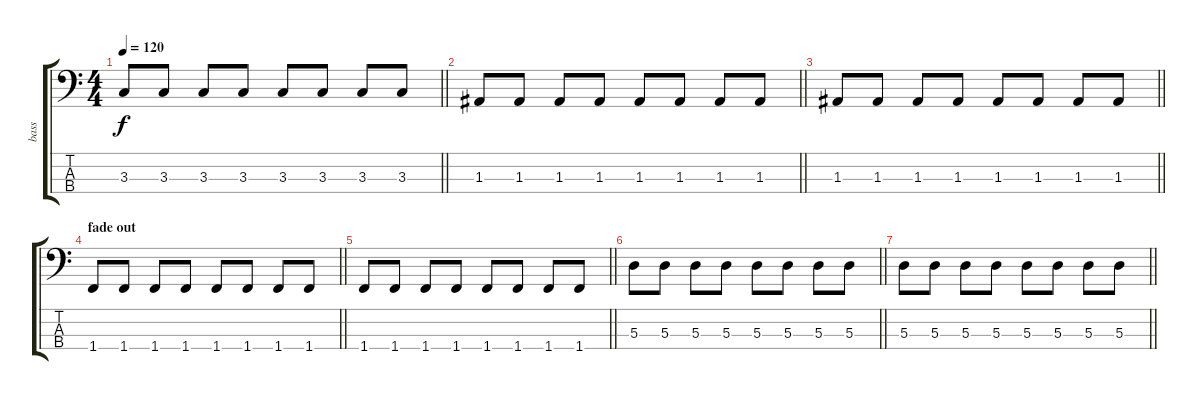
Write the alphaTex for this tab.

\track ("bass " "bass ") {instrument electricbassfinger}
\staff {score tabs}
\tuning (G2 D2 A1 E1) {hide}
\ts (4 4)
\tempo 120
\clef f4
\barLineRight lightlight
\ks c
3.3.8{dy f} 3.3.8 3.3.8 3.3.8 3.3.8 3.3.8 3.3.8 3.3.8 |
\barLineRight lightlight
1.3.8 1.3.8 1.3.8 1.3.8 1.3.8 1.3.8 1.3.8 1.3.8 |
\barLineRight lightlight
1.3.8 1.3.8 1.3.8 1.3.8 1.3.8 1.3.8 1.3.8 1.3.8 |
\section ("" "fade out")
\barLineRight lightlight
1.4.8 1.4.8 1.4.8 1.4.8 1.4.8 1.4.8 1.4.8 1.4.8 |
\barLineRight lightlight
1.4.8 1.4.8 1.4.8 1.4.8 1.4.8 1.4.8 1.4.8 1.4.8 |
\barLineRight lightlight
5.3.8 5.3.8 5.3.8 5.3.8 5.3.8 5.3.8 5.3.8 5.3.8 |
\barLineRight lightlight
5.3.8 5.3.8 5.3.8 5.3.8 5.3.8 5.3.8 5.3.8 5.3.8
